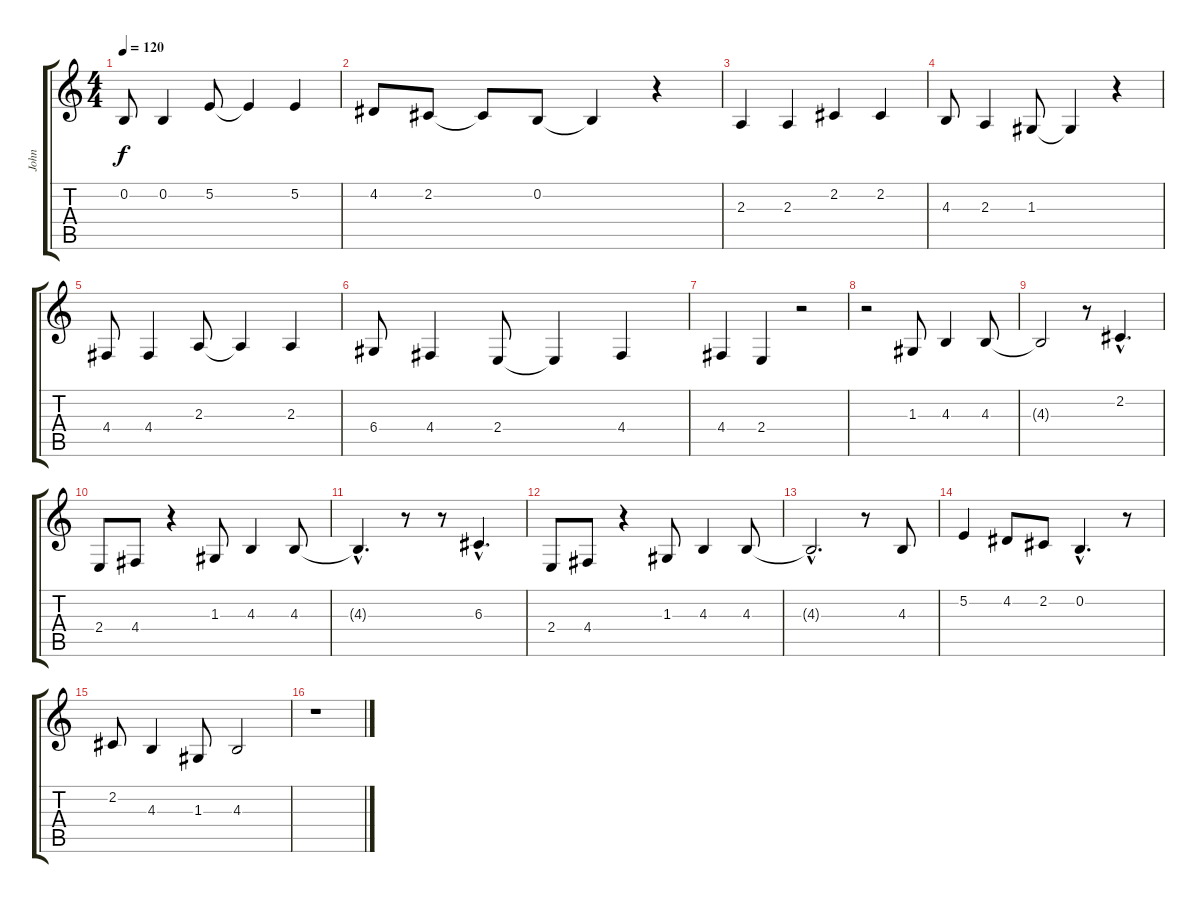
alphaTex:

\track ("John" "John") {instrument baritonesax}
\staff {score tabs}
\tuning (E4 B3 G3 D3 A2 E2) {hide}
\ts (4 4)
\tempo 120
\clef g2
\ks c
0.2.8{dy f} 0.2.4 5.2.8 5.2{t}.4 5.2.4 |
4.2.8 2.2.8 2.2{t}.8 0.2.8 0.2{t}.4 r.4 |
2.3.4 2.3.4 2.2.4 2.2.4 |
4.3.8 2.3.4 1.3.8 1.3{t}.4 r.4 |
4.4.8 4.4.4 2.3.8 2.3{t}.4 2.3.4 |
6.4.8 4.4.4 2.4.8 2.4{t}.4 4.4.4 |
4.4.4 2.4.4 r.2 |
r.2 1.3.8 4.3.4 4.3.8 |
4.3{t}.2 r.8 2.2{hac}.4{d} |
2.4.8 4.4.8 r.4 1.3.8 4.3.4 4.3.8 |
4.3{hac t}.4{d} r.8 r.8 6.3{hac}.4{d} |
2.4.8 4.4.8 r.4 1.3.8 4.3.4 4.3.8 |
4.3{hac t}.2{d} r.8 4.3.8 |
5.2.4 4.2.8 2.2.8 0.2{hac}.4{d} r.8 |
2.2.8 4.3.4 1.3.8 4.3.2 |
r.1
